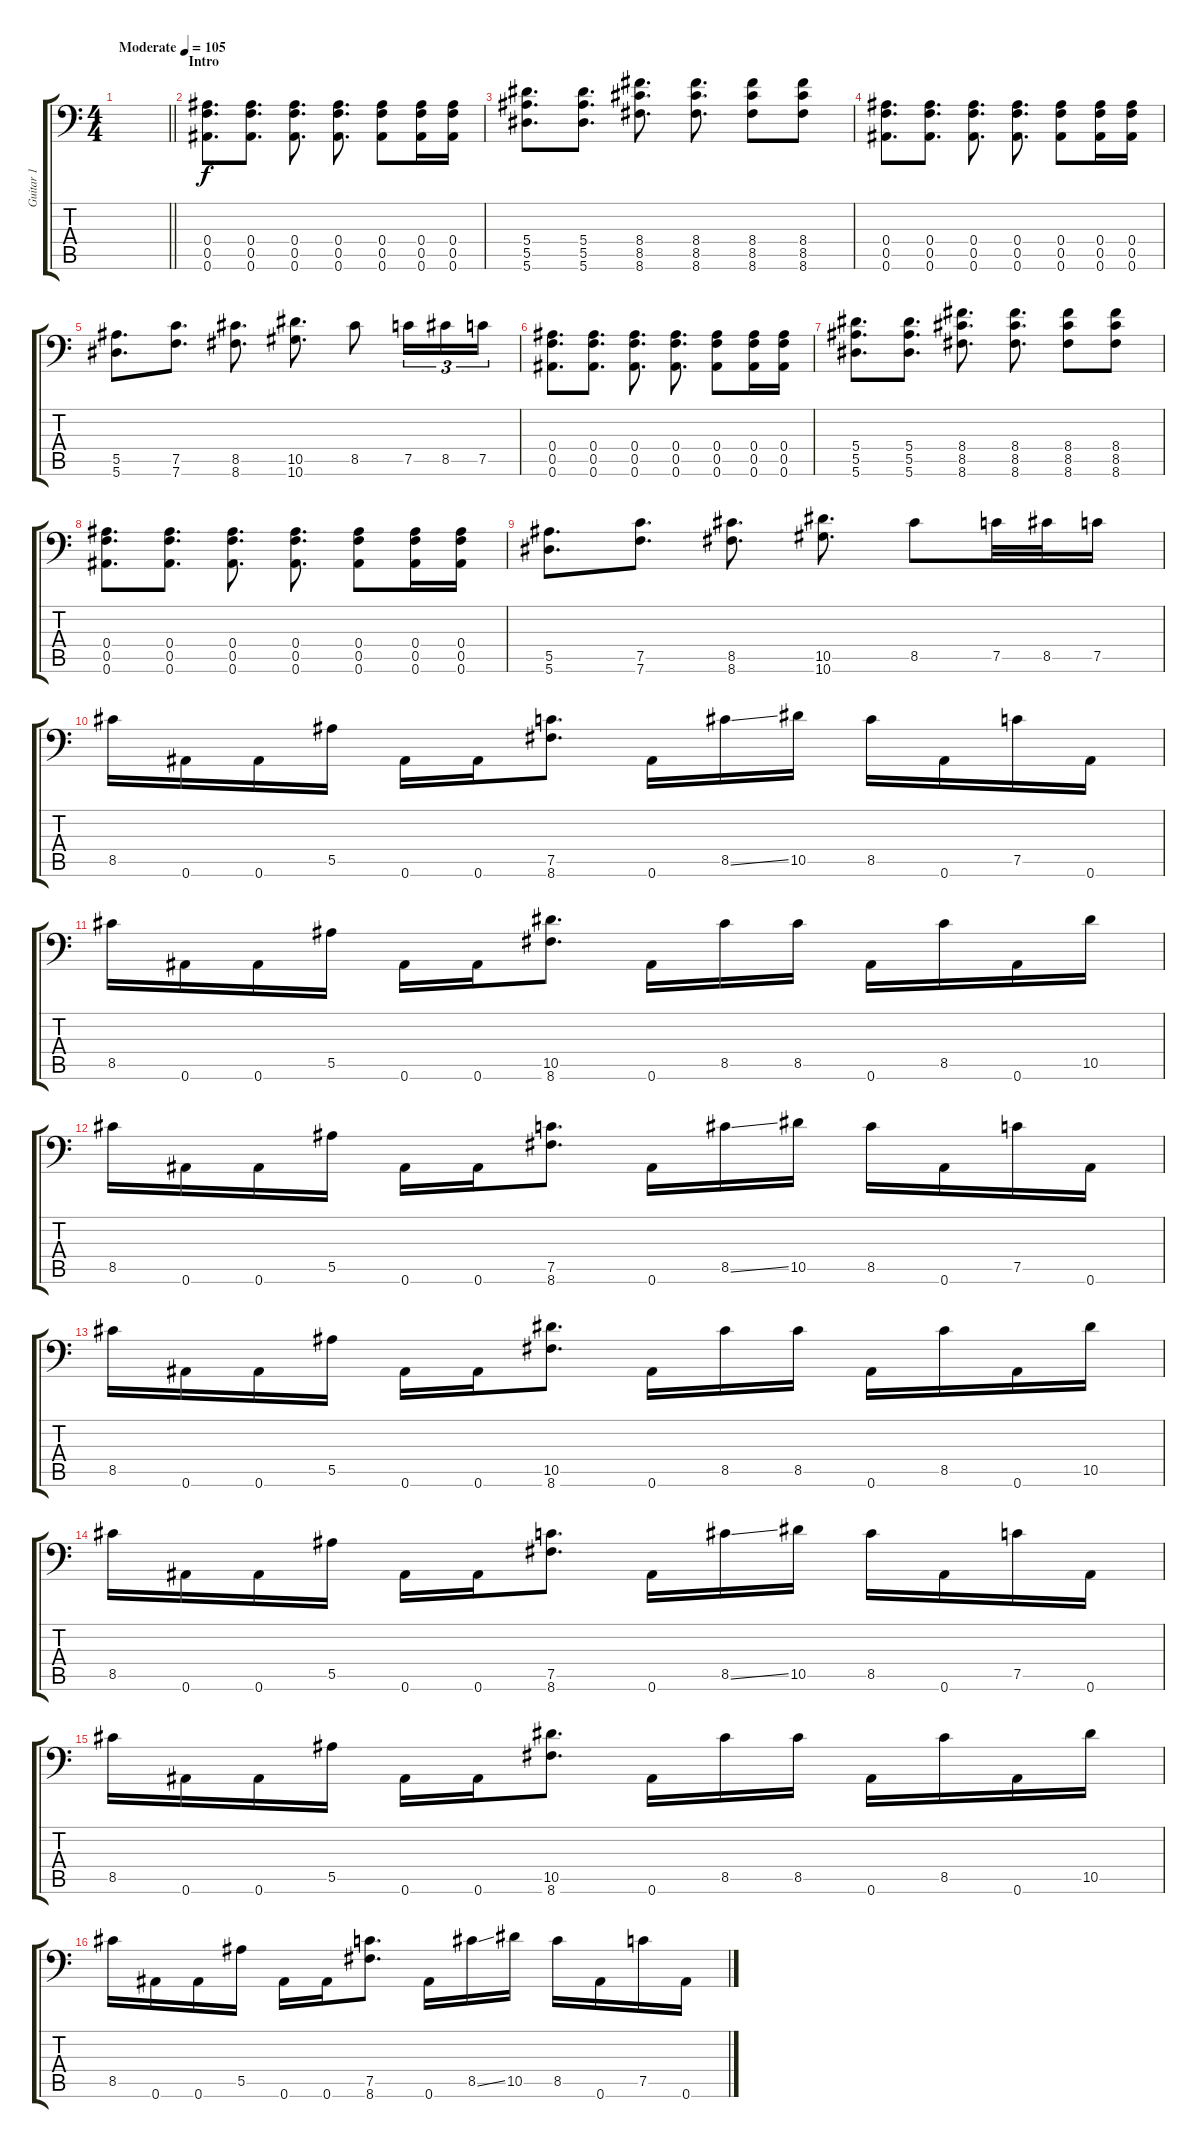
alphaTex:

\track ("Guitar 1" "Guitar 1") {instrument distortionguitar}
\staff {score tabs}
\tuning (C4 G3 Eb3 Bb2 F2 Bb1) {hide}
\ts (4 4)
\tempo (105 "Moderate")
\clef f4
\barLineRight lightlight
\ks c
|
\section ("" "Intro")
(0.4 0.5 0.6).8{d} (0.4 0.5 0.6).8{d} (0.4 0.5 0.6).8{d} (0.4 0.5 0.6).8{d} (0.4 0.5 0.6).8 (0.4 0.5 0.6).16 (0.4 0.5 0.6).16 |
(5.4 5.5 5.6).8{d} (5.4 5.5 5.6).8{d} (8.4 8.5 8.6).8{d} (8.4 8.5 8.6).8{d} (8.4 8.5 8.6).8 (8.4 8.5 8.6).8 |
(0.4 0.5 0.6).8{d} (0.4 0.5 0.6).8{d} (0.4 0.5 0.6).8{d} (0.4 0.5 0.6).8{d} (0.4 0.5 0.6).8 (0.4 0.5 0.6).16 (0.4 0.5 0.6).16 |
(5.5 5.6).8{d} (7.5 7.6).8{d} (8.5 8.6).8{d} (10.5 10.6).8{d} 8.5.8 7.5.16{tu (3 2)} 8.5.16{tu (3 2)} 7.5.16{tu (3 2)} |
(0.4 0.5 0.6).8{d} (0.4 0.5 0.6).8{d} (0.4 0.5 0.6).8{d} (0.4 0.5 0.6).8{d} (0.4 0.5 0.6).8 (0.4 0.5 0.6).16 (0.4 0.5 0.6).16 |
(5.4 5.5 5.6).8{d} (5.4 5.5 5.6).8{d} (8.4 8.5 8.6).8{d} (8.4 8.5 8.6).8{d} (8.4 8.5 8.6).8 (8.4 8.5 8.6).8 |
(0.4 0.5 0.6).8{d} (0.4 0.5 0.6).8{d} (0.4 0.5 0.6).8{d} (0.4 0.5 0.6).8{d} (0.4 0.5 0.6).8 (0.4 0.5 0.6).16 (0.4 0.5 0.6).16 |
(5.5 5.6).8{d} (7.5 7.6).8{d} (8.5 8.6).8{d} (10.5 10.6).8{d} 8.5.8 7.5.32 8.5.32 7.5.16 |
8.5.16 0.6.16 0.6.16 5.5.16 0.6.16 0.6.16 (7.5 8.6).8{d} 0.6.16 8.5{ss}.16 10.5.16 8.5.16 0.6.16 7.5.16 0.6.16 |
8.5.16 0.6.16 0.6.16 5.5.16 0.6.16 0.6.16 (10.5 8.6).8{d} 0.6.16 8.5.16 8.5.16 0.6.16 8.5.16 0.6.16 10.5.16 |
8.5.16 0.6.16 0.6.16 5.5.16 0.6.16 0.6.16 (7.5 8.6).8{d} 0.6.16 8.5{ss}.16 10.5.16 8.5.16 0.6.16 7.5.16 0.6.16 |
8.5.16 0.6.16 0.6.16 5.5.16 0.6.16 0.6.16 (10.5 8.6).8{d} 0.6.16 8.5.16 8.5.16 0.6.16 8.5.16 0.6.16 10.5.16 |
8.5.16 0.6.16 0.6.16 5.5.16 0.6.16 0.6.16 (7.5 8.6).8{d} 0.6.16 8.5{ss}.16 10.5.16 8.5.16 0.6.16 7.5.16 0.6.16 |
8.5.16 0.6.16 0.6.16 5.5.16 0.6.16 0.6.16 (10.5 8.6).8{d} 0.6.16 8.5.16 8.5.16 0.6.16 8.5.16 0.6.16 10.5.16 |
8.5.16 0.6.16 0.6.16 5.5.16 0.6.16 0.6.16 (7.5 8.6).8{d} 0.6.16 8.5{ss}.16 10.5.16 8.5.16 0.6.16 7.5.16 0.6.16
